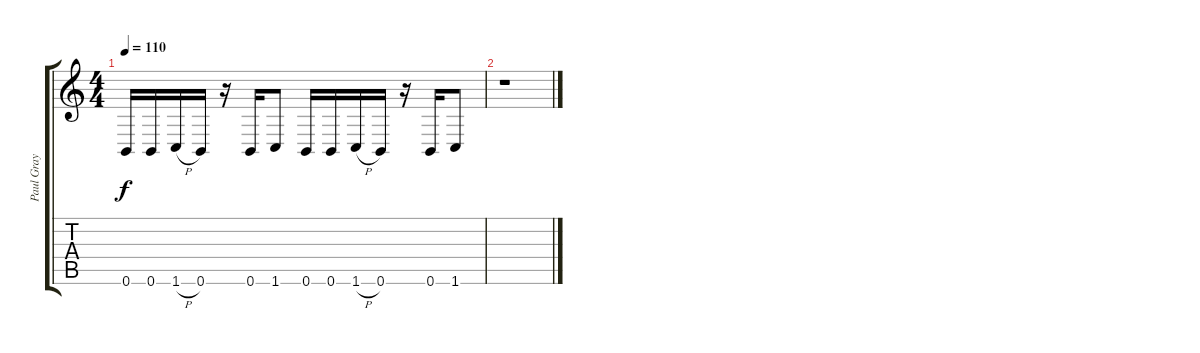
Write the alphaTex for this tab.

\track ("Paul Gray" "Paul Gray") {instrument electricbassfinger}
\staff {score tabs}
\tuning (Db4 Ab3 E3 B2 Gb2 B1) {hide}
\ts (4 4)
\tempo 110
\clef g2
\ks c
0.6.16{dy f} 0.6.16 1.6{h}.16 0.6.16 r.16 0.6.16 1.6.8 0.6.16 0.6.16 1.6{h}.16 0.6.16 r.16 0.6.16 1.6.8 |
r.1
